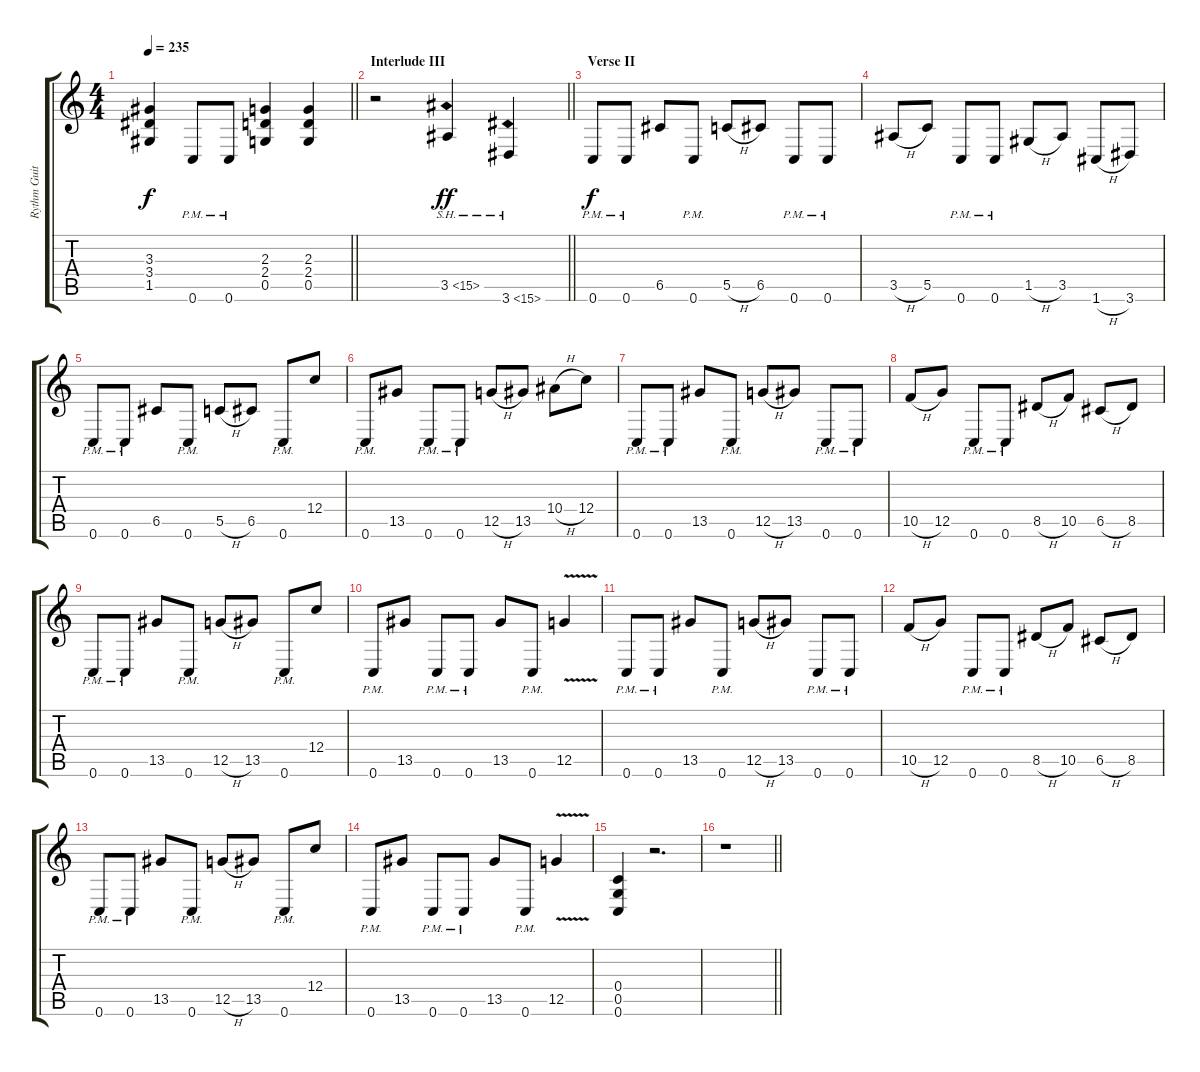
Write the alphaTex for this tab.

\track ("Rythm Guitar II" "Rythm Guit") {instrument overdrivenguitar}
\staff {score tabs}
\tuning (D4 A3 F3 C3 G2 C2) {hide}
\ts (4 4)
\tempo 235
\clef g2
\barLineRight lightlight
\ks c
(3.3 3.4 1.5).4{dy f} 0.6{pm}.8 0.6{pm}.8 (2.3 2.4 0.5).4 (2.3 2.4 0.5).4 |
\section ("" "Interlude III")
\barLineRight lightlight
r.2 3.5{sh 12}.4{dy ff} 3.6{sh 12}.4 |
\section ("" "Verse II")
0.6{pm}.8{dy f} 0.6{pm}.8 6.5.8 0.6{pm}.8 5.5{h}.8 6.5.8 0.6{pm}.8 0.6{pm}.8 |
3.5{h}.8 5.5.8 0.6{pm}.8 0.6{pm}.8 1.5{h}.8 3.5.8 1.6{h}.8 3.6.8 |
0.6{pm}.8 0.6{pm}.8 6.5.8 0.6{pm}.8 5.5{h}.8 6.5.8 0.6{pm}.8 12.4.8 |
0.6{pm}.8 13.5.8 0.6{pm}.8 0.6{pm}.8 12.5{h}.8 13.5.8 10.4{h}.8 12.4.8 |
0.6{pm}.8 0.6{pm}.8 13.5.8 0.6{pm}.8 12.5{h}.8 13.5.8 0.6{pm}.8 0.6{pm}.8 |
10.5{h}.8 12.5.8 0.6{pm}.8 0.6{pm}.8 8.5{h}.8 10.5.8 6.5{h}.8 8.5.8 |
0.6{pm}.8 0.6{pm}.8 13.5.8 0.6{pm}.8 12.5{h}.8 13.5.8 0.6{pm}.8 12.4.8 |
0.6{pm}.8 13.5.8 0.6{pm}.8 0.6{pm}.8 13.5.8 0.6{pm}.8 12.5{v}.4 |
0.6{pm}.8 0.6{pm}.8 13.5.8 0.6{pm}.8 12.5{h}.8 13.5.8 0.6{pm}.8 0.6{pm}.8 |
10.5{h}.8 12.5.8 0.6{pm}.8 0.6{pm}.8 8.5{h}.8 10.5.8 6.5{h}.8 8.5.8 |
0.6{pm}.8 0.6{pm}.8 13.5.8 0.6{pm}.8 12.5{h}.8 13.5.8 0.6{pm}.8 12.4.8 |
0.6{pm}.8 13.5.8 0.6{pm}.8 0.6{pm}.8 13.5.8 0.6{pm}.8 12.5{v}.4 |
(0.4 0.5 0.6).4 r.2{d} |
\barLineRight lightlight
r.1
